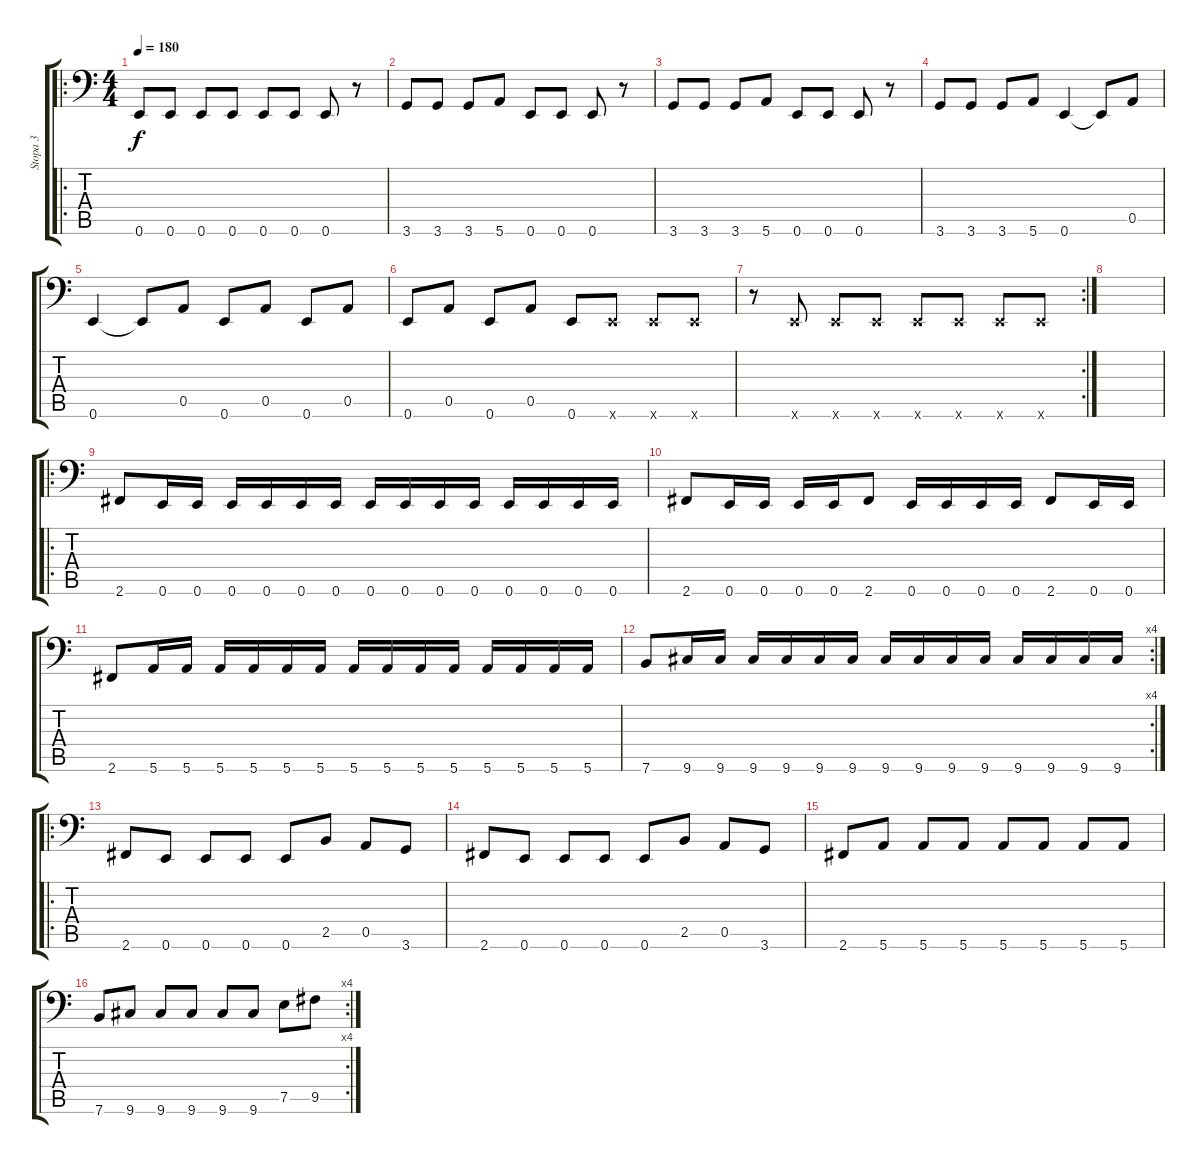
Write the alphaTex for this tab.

\track ("Stopa 3" "Stopa 3") {instrument electricbassfinger}
\staff {score tabs}
\tuning (E3 B2 G2 D2 A1 E1) {hide}
\ro
\ts (4 4)
\tempo 180
\clef f4
\ks c
0.6.8{dy f instrument electricbassfinger} 0.6.8 0.6.8 0.6.8 0.6.8 0.6.8 0.6.8 r.8 |
3.6.8 3.6.8 3.6.8 5.6.8 0.6.8 0.6.8 0.6.8 r.8 |
3.6.8 3.6.8 3.6.8 5.6.8 0.6.8 0.6.8 0.6.8 r.8 |
3.6.8 3.6.8 3.6.8 5.6.8 0.6.4 0.6{t}.8 0.5.8 |
0.6.4 0.6{t}.8 0.5.8 0.6.8 0.5.8 0.6.8 0.5.8 |
0.6.8 0.5.8 0.6.8 0.5.8 0.6.8 0.6{x}.8 0.6{x}.8 0.6{x}.8 |
\rc 2
r.8 0.6{x}.8 0.6{x}.8 0.6{x}.8 0.6{x}.8 0.6{x}.8 0.6{x}.8 0.6{x}.8 |
|
\ro
2.6.8 0.6.16 0.6.16 0.6.16 0.6.16 0.6.16 0.6.16 0.6.16 0.6.16 0.6.16 0.6.16 0.6.16 0.6.16 0.6.16 0.6.16 |
2.6.8 0.6.16 0.6.16 0.6.16 0.6.16 2.6.8 0.6.16 0.6.16 0.6.16 0.6.16 2.6.8 0.6.16 0.6.16 |
2.6.8 5.6.16 5.6.16 5.6.16 5.6.16 5.6.16 5.6.16 5.6.16 5.6.16 5.6.16 5.6.16 5.6.16 5.6.16 5.6.16 5.6.16 |
\rc 4
7.6.8 9.6.16 9.6.16 9.6.16 9.6.16 9.6.16 9.6.16 9.6.16 9.6.16 9.6.16 9.6.16 9.6.16 9.6.16 9.6.16 9.6.16 |
\ro
2.6.8 0.6.8 0.6.8 0.6.8 0.6.8 2.5.8 0.5.8 3.6.8 |
2.6.8 0.6.8 0.6.8 0.6.8 0.6.8 2.5.8 0.5.8 3.6.8 |
2.6.8 5.6.8 5.6.8 5.6.8 5.6.8 5.6.8 5.6.8 5.6.8 |
\rc 4
7.6.8 9.6.8 9.6.8 9.6.8 9.6.8 9.6.8 7.5.8 9.5.8
